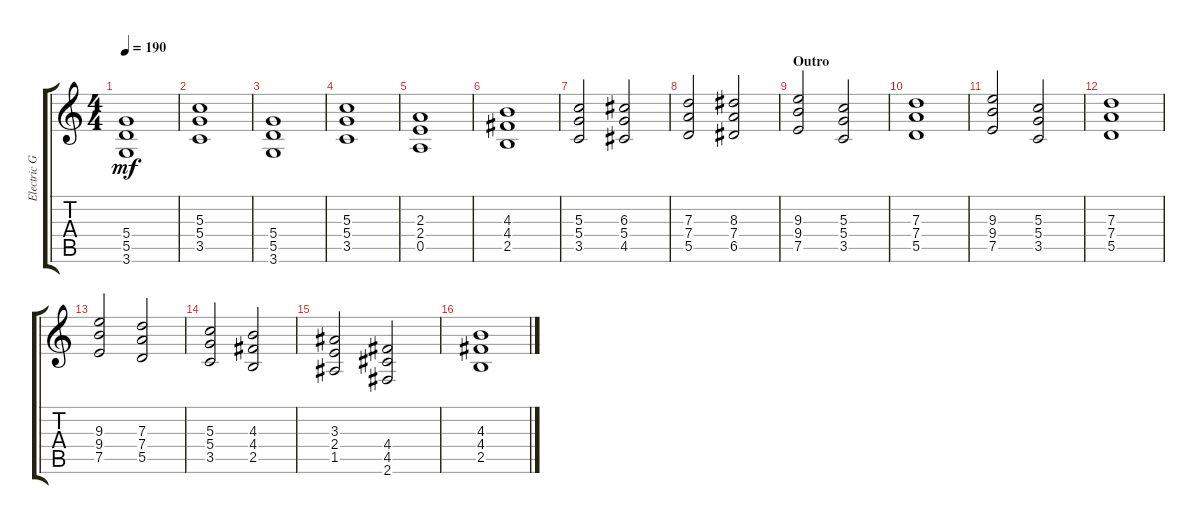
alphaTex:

\track ("Electric Guitar" "Electric G") {instrument distortionguitar}
\staff {score tabs}
\tuning (E4 B3 G3 D3 A2 E2) {hide}
\ts (4 4)
\tempo 190
\clef g2
\ks c
(5.4 5.5 3.6).1{dy mf} |
(5.3 5.4 3.5).1 |
(5.4 5.5 3.6).1 |
(5.3 5.4 3.5).1 |
(2.3 2.4 0.5).1 |
(4.3 4.4 2.5).1 |
(5.3 5.4 3.5).2 (6.3 5.4 4.5).2 |
(7.3 7.4 5.5).2 (8.3 7.4 6.5).2 |
\section ("" "Outro")
(9.3 9.4 7.5).2 (5.3 5.4 3.5).2 |
(7.3 7.4 5.5).1 |
(9.3 9.4 7.5).2 (5.3 5.4 3.5).2 |
(7.3 7.4 5.5).1 |
(9.3 9.4 7.5).2 (7.3 7.4 5.5).2 |
(5.3 5.4 3.5).2 (4.3 4.4 2.5).2 |
(3.3 2.4 1.5).2 (4.4 4.5 2.6).2 |
(4.3 4.4 2.5).1
